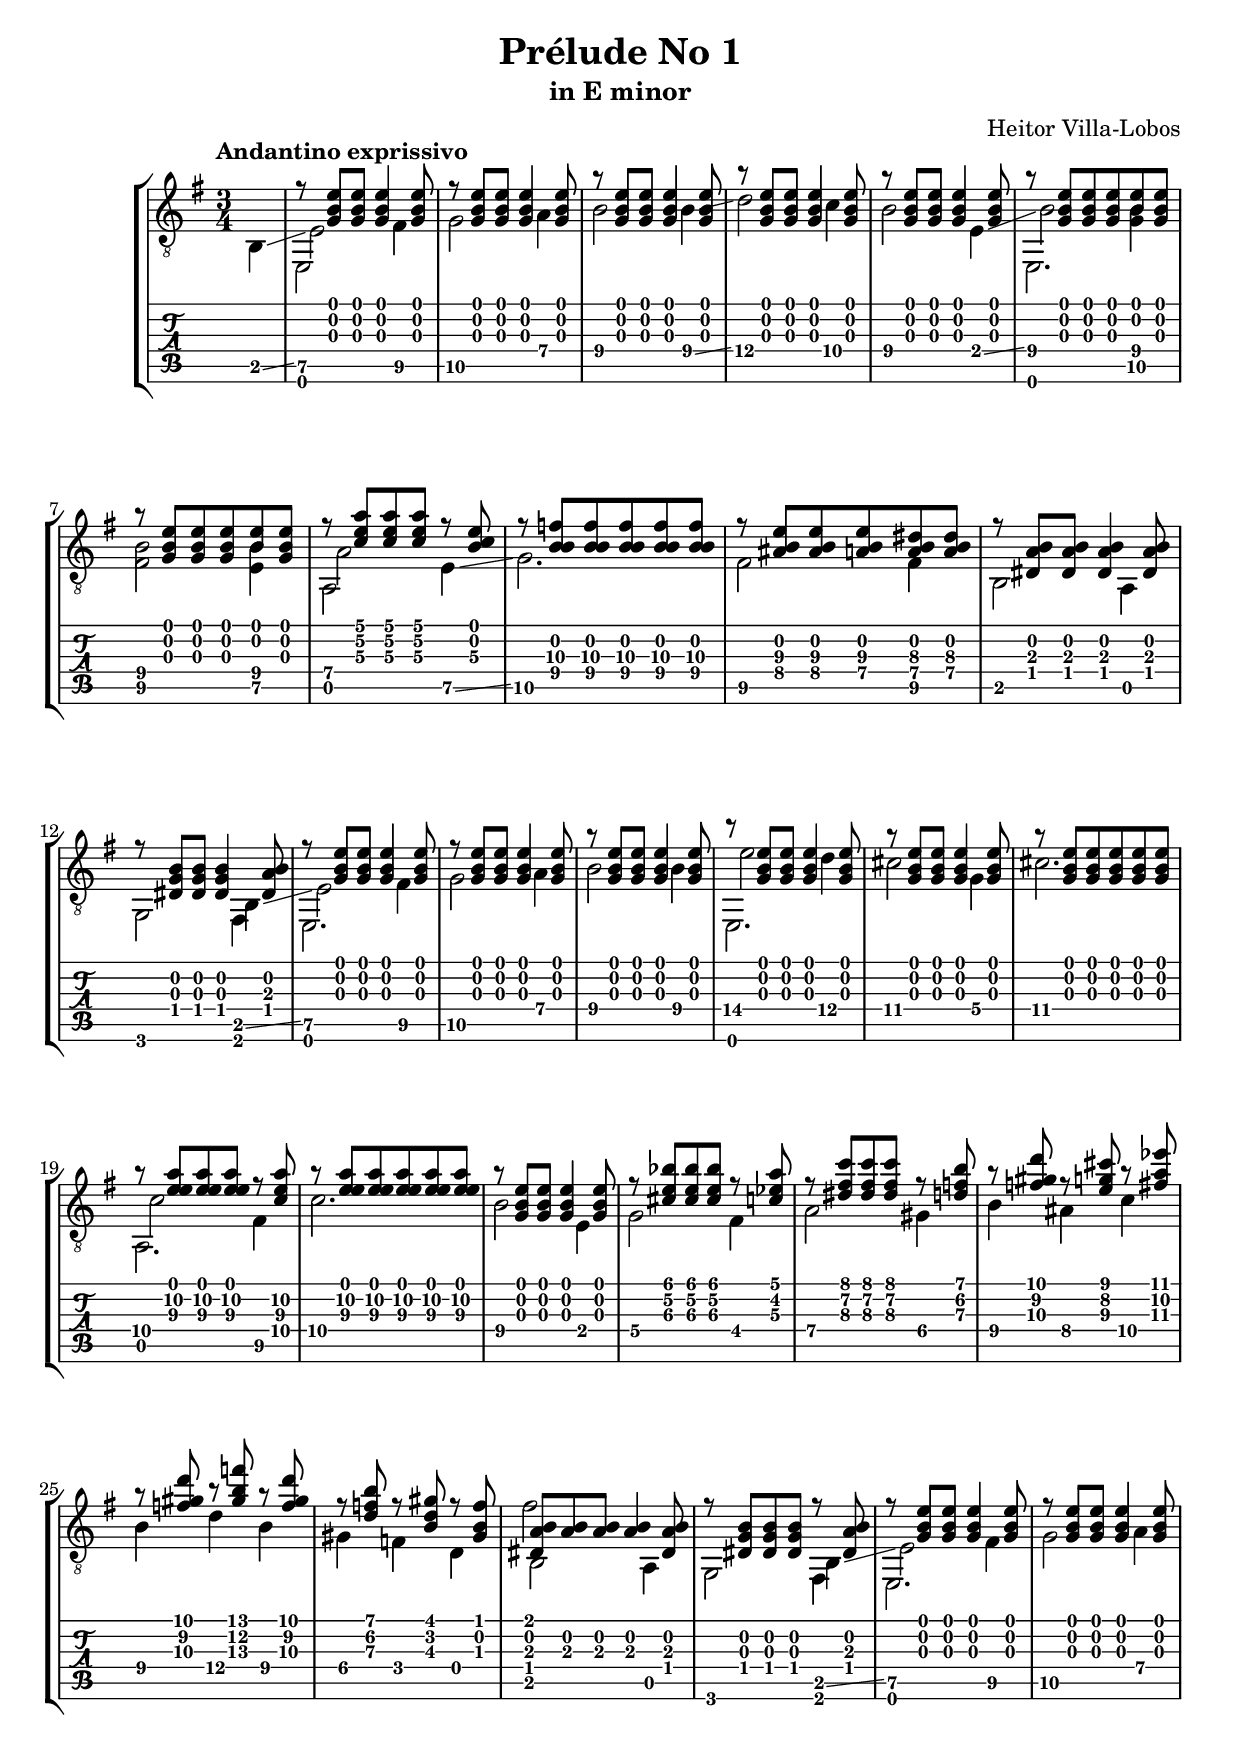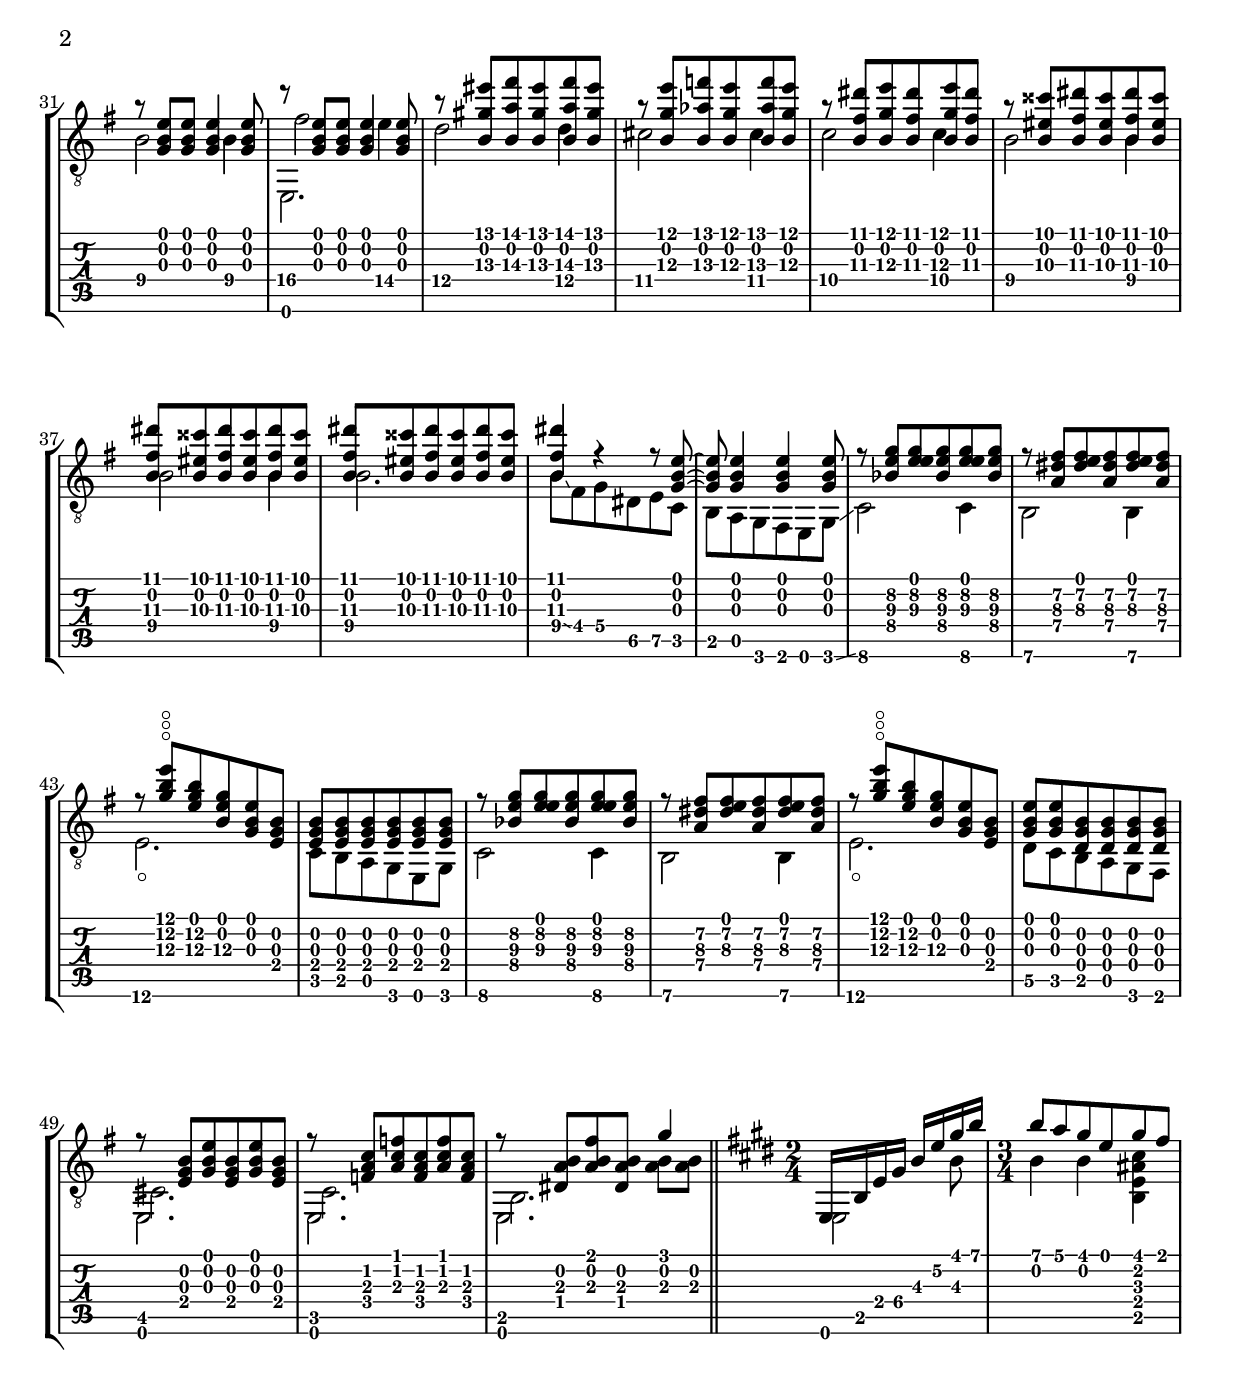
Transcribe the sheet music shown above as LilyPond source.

\version "2.16.1"
\language "english"

\header { 
	title = "Prélude No 1"
	subtitle = "in E minor"
	composer ="Heitor Villa-Lobos"
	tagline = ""
}

top = {
	\override StringNumber #'stencil = ##f
	\partial 4
	s4 |
	r8 <g b e'>8 <g b e'>8 <g b e'>4 <g b e'>8 |
	r8 <g b e'>8 <g b e'>8 <g b e'>4 <g b e'>8 |
	r8 <g b e'>8 <g b e'>8 <g b e'>4 <g b e'>8 |
	r8 <g b e'>8 <g b e'>8 <g b e'>4 <g b e'>8 |
	r8 <g b e'>8 <g b e'>8 <g b e'>4 <g b e'>8 |
	r8 <g b e'>8 <g b e'>8 <g b e'>8 <b e'>8 <g b e'>8 |
	r8 <g b e'>8 <g b e'>8 <g b e'>8 <b e'>8 <g b e'>8 |
	r8 <c' e' a'> <c' e' a'> <c' e' a'> r8 <b c'\3 e'> |
	r8 <f'\3 b\2 b\4> <f'\3 b\2 b\4> <f'\3 b\2 b\4> <f'\3 b\2 b\4> <f'\3 b\2 b\4> |
	r8 <as\4 b e'\3> <as\4 b e'\3> <a\4 b e'\3> <a\4 b ds'\3> <a\4 b ds'\3> |
	r8 <ds a b> <ds a b> <ds a b>4 <ds a b>8 |
	r8 <ds b g> <ds b g> <ds b g>4 <ds a b>8 |
	r8 <g b e'> <g b e'> <g b e'>4 <g b e'>8 |
	r8 <g b e'> <g b e'> <g b e'>4 <g b e'>8 |
	r8 <g b e'> <g b e'> <g b e'>4 <g b e'>8 |
	r8 <g b e'> <g b e'> <g b e'>4 <g b e'>8 |
	r8 <g b e'> <g b e'> <g b e'>4 <g b e'>8 |
	r8 <g b e'> <g b e'> <g b e'> <g b e'> <g b e'> |
	r8 <a'\2 e' e'\3> <a'\2 e' e'\3> <a'\2 e' e'\3> r8 <c'\4 a'\2 e'\3> |
	r8 <a'\2 e' e'\3> <a'\2 e' e'\3> <a'\2 e' e'\3> <a'\2 e' e'\3> <a'\2 e' e'\3> | 
	r8 <g b e'> <g b e'> <g b e'>4 <g b e'>8 |
	r8 <cs' e' bf'>8 <cs' e' bf'> <cs' e' bf'> r8 <c' ef' a'> |
	r8 <ds' fs' c''> <ds' fs' c''> <ds' fs' c''> r8 <d' f' b'> |
	r8 <f' gs' d''> r8 <e' g' cs''> r8 <fs' a' ef''> |
	r8 <f' gs' d''> r8 <gs' b' f''> r8 <f' gs' d''> |
	r8 <d' f' b'> r8 <b d' gs'> r8 <gs b f'> |
	<ds a b>8 <a b> <a b> <a b>4 <ds a b>8 | 
	r8 <ds g b> <ds g b> <ds g b> r8 <ds a b> |
	r8 <g b e'> <g b e'> <g b e'>4 <g b e'>8 |
	r8 <g b e'> <g b e'> <g b e'>4 <g b e'>8 |
	r8 <g b e'> <g b e'> <g b e'>4 <g b e'>8 |
	r8 <g b e'> <g b e'> <g b e'>4 <g b e'>8 |
	r8 <b\2 gs' es''> <b\2 a' fs''> <b\2 gs' es''> <b\2 a' fs''> <b\2 gs' es''> |
	r8 <b\2 g' e''> <b\2 af' f''> <b\2 g' e''> <b\2 af' f''> <b\2 g' e''> |
	r8 <b\2 fs' ds''> <b\2 g' e''> <b\2 fs' ds''> <b\2 g' e''> <b\2 fs' ds''> |
	r8 <b\2 es' css''> <b\2 fs' ds''> <b\2 es' css''> <b\2 fs' ds''> <b\2 es' css''> |
	<b\2 fs' ds''> <b\2 es' css''> <b\2 fs' ds''> <b\2 es' css''> <b\2 fs' ds''> <b\2 es' css''> |
	<b\2 fs' ds''> <b\2 es' css''> <b\2 fs' ds''> <b\2 es' css''> <b\2 fs' ds''> <b\2 es' css''> |
	<b\2 fs' ds''>4 r4 r8 <g b e'> ~ |
	<g b e'> <g b e'>4 <g b e'> <g b e'>8 |
	r8 <bf\4 e'\3 g'> <e'\3 e' g'> <bf\4 e'\3 g'>  <e'\3 e' g'> <bf\4 e'\3 g'> |
	r8 <a\4 ds'\3 fs'> <ds'\3 e' fs'> <a\4 ds'\3 fs'>  <ds'\3 e' fs'> <a\4 ds'\3 fs'> |
	r8 <g'\3^\flageolet b'\2^\flageolet e''\1^\flageolet> <g'\3 b'\2 e'\1> <b e' g'\3> <g b e'> <e g b> |
	<e g b> <e g b> <e g b> <e g b> <e g b> <e g b> |
	r8 <bf\4 e'\3 g'> <e'\3 e' g'> <bf\4 e'\3 g'>  <e'\3 e' g'> <bf\4 e'\3 g'> |
	r8 <a\4 ds'\3 fs'> <ds'\3 e' fs'> <a\4 ds'\3 fs'>  <ds'\3 e' fs'> <a\4 ds'\3 fs'> |
	r8 <g'\3^\flageolet b'\2^\flageolet e''\1^\flageolet> <g'\3 b'\2 e'\1> <b e' g'\3> <g b e'> <e g b> |
	<g b e'>8 <g b e'> <d g b> <d g b> <d g b> <d g b> |
	r8 <e g b> <g b e'> <e g b> <g b e'> <e g b> |
	r8 <f a c'> <a c' f'> <f a c'> <a c' f'> <f a c'> |
	r8 <ds a b>[ <a b fs'> <ds a b>] \override Stem #'direction = #DOWN <a b> <a b> \revert Stem #'direction \bar "||"
	\key e \major
	\time 2/4
	e,16 b, e\4 gs\4 \override Stem #'direction = #UP b\3 e'\2 gs' b' \revert Stem #'direction |
	\time 3/4
	\override Stem #'direction = #UP
	b'8 a' gs' e' gs' fs' |
}

melody = {
	\override StringNumber #'stencil = ##f
	\partial 4
	b,4 \glissando |
	<e\5>2 <fs\5>4 |
	<g\5>2 <a\4>4 |
	<b\4>2 <b\4>4 \glissando |
	<d'\4>2 <c'\4>4 |
	<b\4>2 <e\4>4 \glissando |
	<b\4>2 <g\5 b\4>4 |
	<fs\5 b\4>2 <e\5 b\4>4 |
	<a\4>2 <e\5>4 \glissando |
	<g\5>2. |
	<fs\5>2 <fs\5>4 |
	b,2 a,4 |
	g,2 b,4 \glissando | 
	<e\5>2 <fs\5>4 |
	<g\5>2 <a\4>4 |
	<b\4>2 <b\4>4 |
	<e'\4>2 <d'\4>4 |
	<cs'\4>2 <g\4>4 |
	<cs'\4>2. |
	<c'\4>2 <fs\5>4 |
	<c'\4>2. |
	<b\4>2 e4 |
	<g\4>2 <fs\4>4 |
	<a\4>2 <gs\4>4 |
	<b\4>4 <as\4> <c'\4> |
	<b\4>4 <d'\4> <b\4> |
	<gs\4>4 <f\4> d |
	b,2 a, 4 |
	g,2 b,4 \glissando |
	<e\5>2 <fs\5>4 |
	<g\5>2 <a\4>4 |
	<b\4>2 <b\4>4 |
	<fs'\4>2 <e'\4>4 | 
	<d'\4>2 <d'\4>4 |
	<cs'\4>2 <cs'\4>4 |
	<c'\4>2 <c'\4>4 |
	<b\4>2 <b\4>4 |
	<b\4>2 <b\4>4 |
	<b\4>2.
	<b\4>8 \glissando <fs\4> <g\4> <ds\5> <e\5> <c\5> |
	<b,\5> a, g, fs, e, g, \glissando |
	<c\6>2 <c\6>4 |
	<b,\6>2 <b,\6>4 |
	<e\6>2._\flageolet
	<c\5>8 <b,\5> a, g, e, g, | 
	<c\6>2 <c\6>4 |
	<b,\6>2 <b,\6>4 |
	<e\6>2._\flageolet
	<d\5>8 <c\5> <b,\5> a, g, fs, |
	<cs\5>2. |
	<c\5>2. |
	<b,\5>2. |
	\key e \major
	\time 2/4
	s4 s8 b8\3 |
	\time 3/4
	b4 b <b, e as cs'> |
}

other = {
	\partial 4
	s4 |
	s2. |
	s2. |
	s2. |
	s2. |
	s2. |
	s2. |
	s2. |
	s2. |
	s2. |
	s2. |
	s2. |
	s2. |
	s2. |
	s2. |
	s2. |
	s2. |
	s2. |
	s2. |
	s2. |
	s2. |
	s2. |
	s2. |
	s2. |
	s2. |
	s2. |
	s2. |
	s2. |
	s2. |
	s2. |
	s2. |
	s2. |
	s2. |
	s2. |
	s2. |
	s2. |
	s2. |
	s2. |
	s2. |
	s2. |
	s2. |
	s2. |
	s2. |
	s2. |
	s2. |
	s2. |
	s2. |
	s2. |
	s2. |
	s2. |
	s2. |
	s4 s4 g'4 |
}

bass = {
	\override StringNumber #'stencil = ##f
	\partial 4
	s4 |
	e,2 s4 |
	s4 s4 s4 |
	s4 s4 s4 |
	s4 s4 s4 |
	s4 s4 s4 |
	e,2. |
	s4 s4 s4 |
	a,2 s4 |
	s4 s4 s4 |
	s4 s4 s4 |
	s4 s4 s4 |
	s4 s4 fs,4
	e,2. |
	s4 s4 s4 |
	s4 s4 s4 |
	e,2. |
	s4 s4 s4 |
	s4 s4 s4 |
	a,2. |
	s4 s4 s4 |
	s4 s4 s4 |
	s4 s4 s4 |
	s4 s4 s4 |
	s4 s4 s4 |
	s4 s4 s4 |
	s4 s4 s4 |
	fs'2 s4 |
	s2 fs,4 |
	e,2. |
	s4 s4 s4 |
	s4 s4 s4 |
	e,2. |
	s4 s4 s4 |
	s4 s4 s4 |
	s4 s4 s4 |
	s4 s4 s4 |
	s4 s4 s4 |
	s4 s4 s4 |
	s4 s4 s4 |
	s4 s4 s4 |
	s4 s4 s4 |
	s4 s4 s4 |
	s4 s4 s4 |
	s4 s4 s4 |
	s4 s4 s4 |
	s4 s4 s4 |
	s4 s4 s4 |
	s4 s4 s4 |
	e,2. |
	e,2. |
	e,2. |
	\key e \major
	\time 2/4
	e,2 |
}

\score {
	\new StaffGroup <<
		\new Staff	{
			\clef "treble_8"
			\key e \minor
			\time 3/4
			\tempo "Andantino exprissivo"
			<< \top \\ \melody \\ \other \\ \bass >>
		}
		\new TabStaff	{
			<< \top \\ \melody \\ \other \\ \bass >>
		}
	>>
	\layout {
    \context {
      \Score
    }
  }
}
